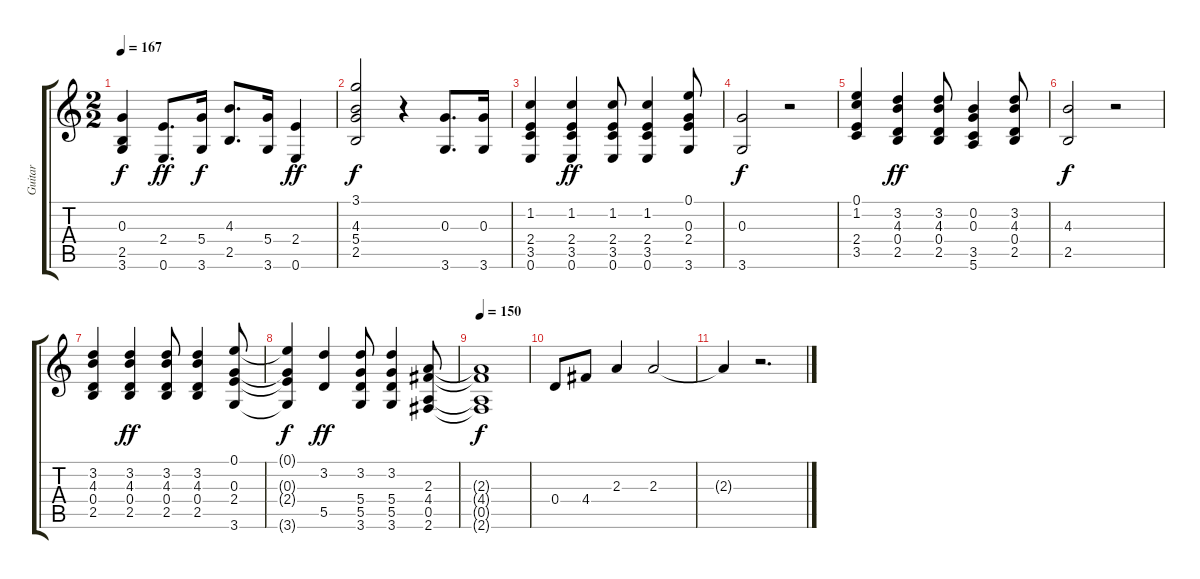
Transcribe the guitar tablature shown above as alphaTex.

\track ("Guitar" "Guitar") {instrument acousticguitarsteel}
\staff {score tabs}
\tuning (E4 B3 G3 D3 A2 E2) {hide}
\ts (2 2)
\tempo 167
\clef g2
\ks c
(0.3{t} 2.5{t} 3.6{t}).4{dy f} (2.4 0.6).8{d dy ff} (5.4 3.6).16{dy f} (4.3 2.5).8{d} (5.4 3.6).16 (2.4 0.6).4{dy ff} |
(3.1 4.3 5.4 2.5).2{dy f} r.4 (0.3 3.6).8{d} (0.3 3.6).16 |
(1.2 2.4 3.5 0.6).4 (1.2 2.4 3.5 0.6).4{dy ff} (1.2 2.4 3.5 0.6).8 (1.2 2.4 3.5 0.6).4 (0.1 0.3 2.4 3.6).8 |
(0.3 3.6).2{dy f} r.2 |
(0.1 1.2 2.4 3.5).4 (3.2 4.3 0.4 2.5).4{dy ff} (3.2 4.3 0.4 2.5).8 (0.2 0.3 3.5 5.6).4 (3.2 4.3 0.4 2.5).8 |
(4.3 2.5).2{dy f} r.2 |
(3.2 4.3 0.4 2.5).4 (3.2 4.3 0.4 2.5).4{dy ff} (3.2 4.3 0.4 2.5).8 (3.2 4.3 0.4 2.5).4 (0.1 0.3 2.4 3.6).8 |
(0.1{t} 0.3{t} 2.4{t} 3.6{t}).4{dy f} (3.2 5.5).4{dy ff} (3.2 5.4 5.5 3.6).8 (3.2 5.4 5.5 3.6).4 (2.3 4.4 0.5 2.6).8 |
\tempo 150
(2.3{t} 4.4{t} 0.5{t} 2.6{t}).1{dy f} |
0.4.8 4.4.8 2.3.4 2.3.2 |
2.3{t}.4 r.2{d}
